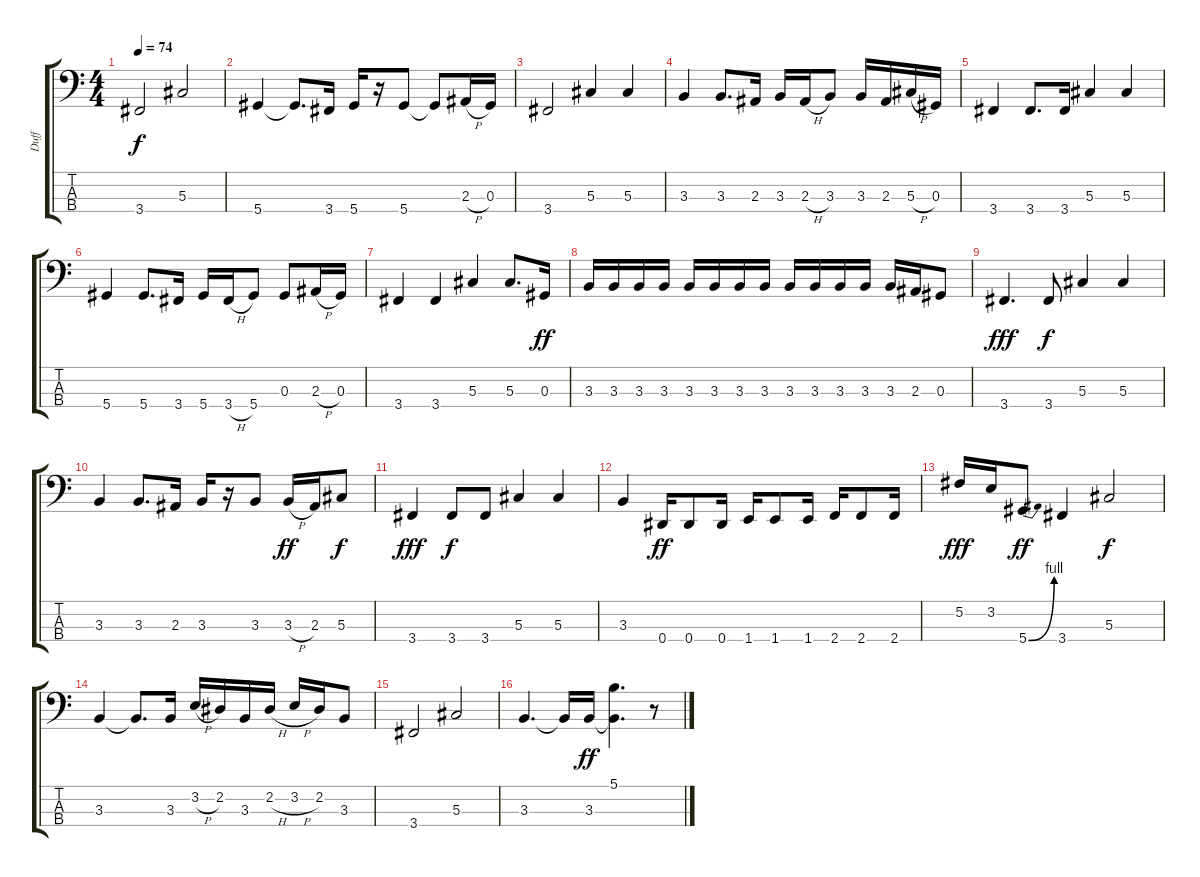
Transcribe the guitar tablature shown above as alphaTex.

\track ("Duff" "Duff") {instrument electricbasspick}
\staff {score tabs}
\tuning (Gb2 Db2 Ab1 Eb1) {hide}
\ts (4 4)
\tempo 74
\clef f4
\ks c
3.4.2{dy f} 5.3.2 |
5.4.4 5.4{t}.8{d} 3.4.16 5.4.16 r.16 5.4.8 5.4{t}.8 2.3{h}.16 0.3.16 |
3.4.2 5.3.4 5.3.4 |
3.3.4 3.3.8{d} 2.3.16 3.3.16 2.3{h}.16 3.3.8 3.3.16 2.3.16 5.3{h}.16 0.3.16 |
3.4.4 3.4.8{d} 3.4.16 5.3.4 5.3.4 |
5.4.4 5.4.8{d} 3.4.16 5.4.16 3.4{h}.16 5.4.8 0.3.8 2.3{h}.16 0.3.16 |
3.4.4 3.4.4 5.3.4 5.3.8{d} 0.3.16{dy ff} |
3.3.16 3.3.16 3.3.16 3.3.16 3.3.16 3.3.16 3.3.16 3.3.16 3.3.16 3.3.16 3.3.16 3.3.16 3.3.16 2.3.16 0.3.8 |
3.4.4{d dy fff} 3.4.8{dy f} 5.3.4 5.3.4 |
3.3.4 3.3.8{d} 2.3.16 3.3.16 r.16 3.3.8 3.3{h}.16{dy ff} 2.3.16 5.3.8{dy f} |
3.4.4{dy fff} 3.4.8{dy f} 3.4.8 5.3.4 5.3.4 |
3.3.4 0.4.16{dy ff} 0.4.8 0.4.16 1.4.16 1.4.8 1.4.16 2.4.16 2.4.8 2.4.16 |
5.2.16{dy fff} 3.2.16 5.4{be (bend 0 0 60 4)}.8{dy ff} 3.4.4 5.3.2{dy f} |
3.3.4 3.3{t}.8{d} 3.3.16 3.2{h}.16 2.2.16 3.3.16 2.2{h}.16 3.2{h}.16 2.2.16 3.3.8 |
3.4.2 5.3.2 |
3.3.4{d} 3.3{t}.16 3.3.16{dy ff} (5.1 3.3{t}).4{d} r.8
